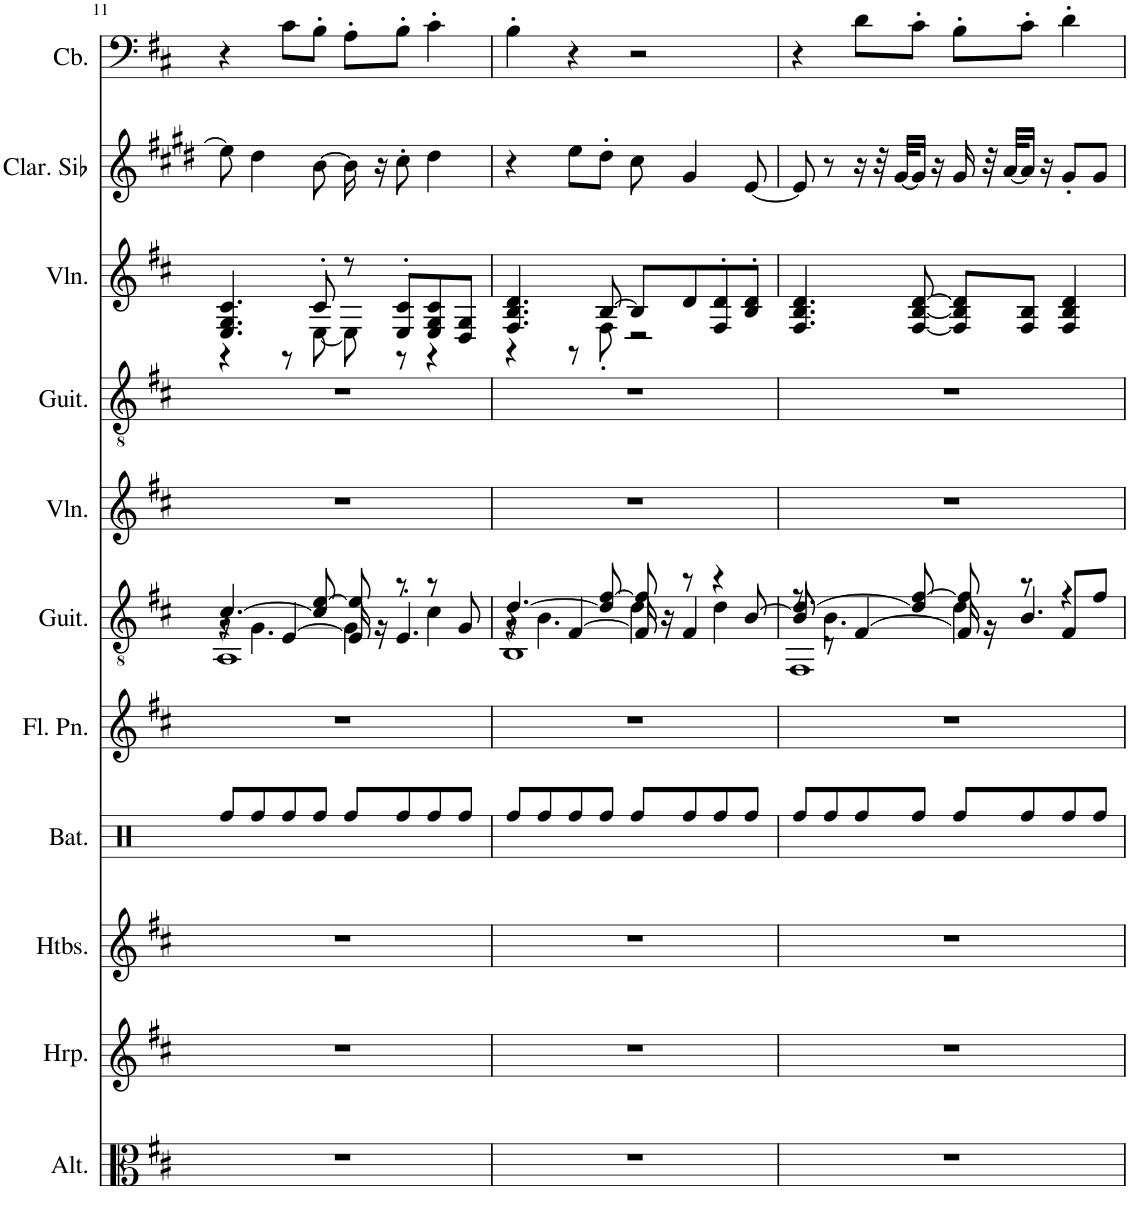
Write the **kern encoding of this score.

**kern	**kern	**kern	**kern	**kern	**kern	**kern	**kern	**kern	**kern	**kern
*part11	*part10	*part9	*part8	*part7	*part6	*part5	*part4	*part3	*part2	*part1
*staff11	*staff10	*staff9	*staff8	*staff7	*staff6	*staff5	*staff4	*staff3	*staff2	*staff1
*I"Altos	*I"Harpe	*I"Hautbois	*I"Batterie	*I"Flûte de Pan	*I"Guitare acoustique	*I"Violon	*I"Guitare acoustique	*I"Violon	*I"Clarinette en Sib	*I"Contrebasse
*I'Alt.	*I'Hrp.	*I'Htbs.	*I'Bat.	*I'Fl. Pn.	*I'Guit.	*I'Vln.	*I'Guit.	*I'Vln.	*I'Clar. Sib	*I'Cb.
!!LO:PB:g=z
*clefC3	*clefG2	*clefG2	*clefX	*clefG2	*clefGv2	*clefG2	*clefGv2	*clefG2	*clefG2	*clefF4
*	*	*	*	*	*	*	*	*	*Trd1c2	*Trd7c12
*k[f#c#]	*k[f#c#]	*k[f#c#]	*k[]	*k[f#c#]	*k[f#c#]	*k[f#c#]	*k[f#c#]	*k[f#c#]	*k[f#c#g#d#]	*k[f#c#]
*M4/4	*M4/4	*M4/4	*M4/4	*M4/4	*M4/4	*M4/4	*M4/4	*M4/4	*M4/4	*M4/4
=11	=11	=11	=11	=11	=11	=11	=11	=11	=11	=11
*	*	*	*	*	*^	*	*	*^	*	*
*	*	*	*	*	*	*^	*	*	*	*	*	*
*	*	*	*	*	*	*	*^	*	*	*	*	*	*
1r	1r	1r	8Rff/L	1r	[4.c#/	8r	4r	1AA	1r	1r	4.E/ 4.G/ 4.c#/	4r	8ee\]	4r
.	.	.	8Rff/	.	.	4.G\	.	.	.	.	.	.	4dd#\	.
.	.	.	8Rff/	.	.	.	[4E/	.	.	.	.	8r	.	8c#\L
.	.	.	8Rff/J	.	8c#/] [8e/	.	.	.	.	.	8c#'/	[8E\	[8b\	8B'\J
.	.	.	8Rff/L	.	8e/]	4G\	16E/]	.	.	.	8r	8E\]	16b\]	8A'\L
.	.	.	.	.	.	.	16r	.	.	.	.	.	16r	.
.	.	.	8Rff/	.	8r	.	4.E'/	.	.	.	8E/' 8c#/'L	8r	8cc#'\	8B'\J
.	.	.	8Rff/	.	8r	4c#\	.	.	.	.	8E/ 8G/ 8c#/	4r	4dd#\	4c#'\
.	.	.	8Rff/J	.	8G/	.	.	.	.	.	8D/ 8G/J	.	.	.
=12	=12	=12	=12	=12	=12	=12	=12	=12	=12	=12	=12	=12	=12	=12
1r	1r	1r	8Rff/L	1r	[4.d/	8r	4r	1BB	1r	1r	4.F#/ 4.B/ 4.d/	4r	4r	4B'\
.	.	.	8Rff/	.	.	4.B\	.	.	.	.	.	.	.	.
.	.	.	8Rff/	.	.	.	[4F#/	.	.	.	.	8r	8ee\L	4r
.	.	.	8Rff/J	.	8d/] [8f#/	.	.	.	.	.	[8B/	8F#'\	8dd#'\J	.
.	.	.	8Rff/L	.	8f#/]	4d\	16F#/]	.	.	.	8B/L]	2r	8cc#\	2r
.	.	.	.	.	.	.	16r	.	.	.	.	.	.	.
.	.	.	8Rff/	.	8r	.	4F#/	.	.	.	8d/	.	4g#/	.
.	.	.	8Rff/	.	4r	4d\	.	.	.	.	8F#/' 8d/'	.	.	.
.	.	.	8Rff/J	.	.	.	[8B/	.	.	.	8B/' 8d/'J	.	[8e/	.
*	*	*	*	*	*	*	*	*	*	*	*v	*v	*	*
=13	=13	=13	=13	=13	=13	=13	=13	=13	=13	=13	=13	=13	=13
1r	1r	1r	8Rff/L	1r	[4.d/	8r	8B/]	1FF#	1r	1r	4.F#/ 4.B/ 4.d/	8e/]	4r
.	.	.	8Rff/	.	.	4.B\	8r	.	.	.	.	8r	.
.	.	.	8Rff/	.	.	.	[4F#/	.	.	.	.	16r	8d\L
.	.	.	.	.	.	.	.	.	.	.	.	32r	.
.	.	.	.	.	.	.	.	.	.	.	.	[32g#/KLL	.
.	.	.	8Rff/J	.	8d/] [8f#/	.	.	.	.	.	[8F#/ [8B/ [8d/	16g#/JJ]	8c#'\J
.	.	.	.	.	.	.	.	.	.	.	.	16r	.
.	.	.	8Rff/L	.	8f#/]	4d\	16F#/]	.	.	.	8F#/] 8B/] 8d/]L	16g#/	8B'\L
.	.	.	.	.	.	.	16r	.	.	.	.	32r	.
.	.	.	.	.	.	.	.	.	.	.	.	[32a/KLL	.
.	.	.	8Rff/	.	8r	.	4.B'/	.	.	.	8F#/ 8B/J	16a/JJ]	8c#'\J
.	.	.	.	.	.	.	.	.	.	.	.	16r	.
.	.	.	8Rff/	.	8F#/L	4r	.	.	.	.	4F#/ 4B/ 4d/	8g#'/L	4d'\
.	.	.	8Rff/J	.	8f#/J	.	.	.	.	.	.	8g#/J	.
*	*	*	*	*	*v	*v	*v	*v	*	*	*	*	*
=	=	=	=	=	=	=	=	=	=	=
*-	*-	*-	*-	*-	*-	*-	*-	*-	*-	*-
